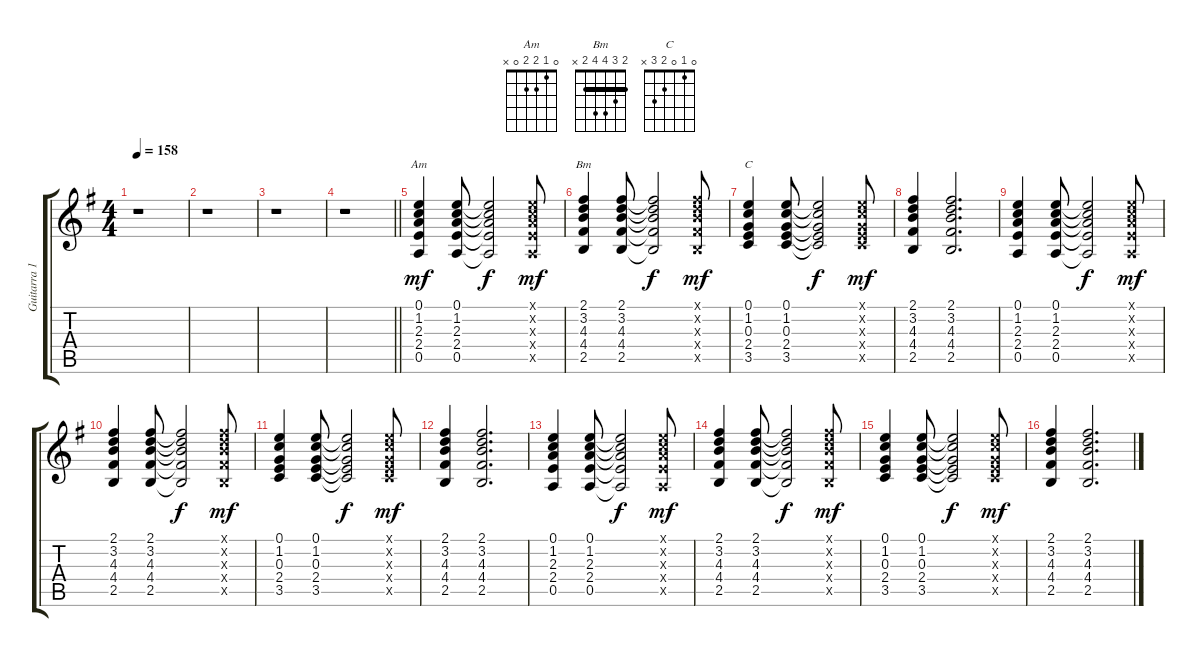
\track ("Guitarra 1" "Guitarra 1") {instrument acousticguitarsteel}
\staff {score tabs}
\tuning (E4 B3 G3 D3 A2 E2) {hide}
\chord ("Am" 0 1 2 2 0 x)
\chord ("Bm" 2 3 4 4 2 x) {barre 2}
\chord ("C" 0 1 0 2 3 x)
\ts (4 4)
\tempo 158
\clef g2
\ks g
r.1{dy mp} |
r.1 |
r.1 |
\barLineRight lightlight
r.1 |
(0.1 1.2 2.3 2.4 0.5).4{ch "Am" dy mf} (0.1 1.2 2.3 2.4 0.5).8 (0.1{t} 1.2{t} 2.3{t} 2.4{t} 0.5{t}).2{dy f} (0.1{x} 1.2{x} 2.3{x} 2.4{x} 0.5{x}).8{dy mf} |
(2.1 3.2 4.3 4.4 2.5).4{ch "Bm"} (2.1 3.2 4.3 4.4 2.5).8 (2.1{t} 3.2{t} 4.3{t} 4.4{t} 2.5{t}).2{dy f} (2.1{x} 3.2{x} 4.3{x} 4.4{x} 2.5{x}).8{dy mf} |
(0.1 1.2 0.3 2.4 3.5).4{ch "C"} (0.1 1.2 0.3 2.4 3.5).8 (0.1{t} 1.2{t} 0.3{t} 2.4{t} 3.5{t}).2{dy f} (0.1{x} 1.2{x} 0.3{x} 2.4{x} 3.5{x}).8{dy mf} |
(2.1 3.2 4.3 4.4 2.5).4 (2.1 3.2 4.3 4.4 2.5).2{d} |
(0.1 1.2 2.3 2.4 0.5).4 (0.1 1.2 2.3 2.4 0.5).8 (0.1{t} 1.2{t} 2.3{t} 2.4{t} 0.5{t}).2{dy f} (0.1{x} 1.2{x} 2.3{x} 2.4{x} 0.5{x}).8{dy mf} |
(2.1 3.2 4.3 4.4 2.5).4 (2.1 3.2 4.3 4.4 2.5).8 (2.1{t} 3.2{t} 4.3{t} 4.4{t} 2.5{t}).2{dy f} (2.1{x} 3.2{x} 4.3{x} 4.4{x} 2.5{x}).8{dy mf} |
(0.1 1.2 0.3 2.4 3.5).4 (0.1 1.2 0.3 2.4 3.5).8 (0.1{t} 1.2{t} 0.3{t} 2.4{t} 3.5{t}).2{dy f} (0.1{x} 1.2{x} 0.3{x} 2.4{x} 3.5{x}).8{dy mf} |
(2.1 3.2 4.3 4.4 2.5).4 (2.1 3.2 4.3 4.4 2.5).2{d} |
(0.1 1.2 2.3 2.4 0.5).4 (0.1 1.2 2.3 2.4 0.5).8 (0.1{t} 1.2{t} 2.3{t} 2.4{t} 0.5{t}).2{dy f} (0.1{x} 1.2{x} 2.3{x} 2.4{x} 0.5{x}).8{dy mf} |
(2.1 3.2 4.3 4.4 2.5).4 (2.1 3.2 4.3 4.4 2.5).8 (2.1{t} 3.2{t} 4.3{t} 4.4{t} 2.5{t}).2{dy f} (2.1{x} 3.2{x} 4.3{x} 4.4{x} 2.5{x}).8{dy mf} |
(0.1 1.2 0.3 2.4 3.5).4 (0.1 1.2 0.3 2.4 3.5).8 (0.1{t} 1.2{t} 0.3{t} 2.4{t} 3.5{t}).2{dy f} (0.1{x} 1.2{x} 0.3{x} 2.4{x} 3.5{x}).8{dy mf} |
(2.1 3.2 4.3 4.4 2.5).4 (2.1 3.2 4.3 4.4 2.5).2{d}
